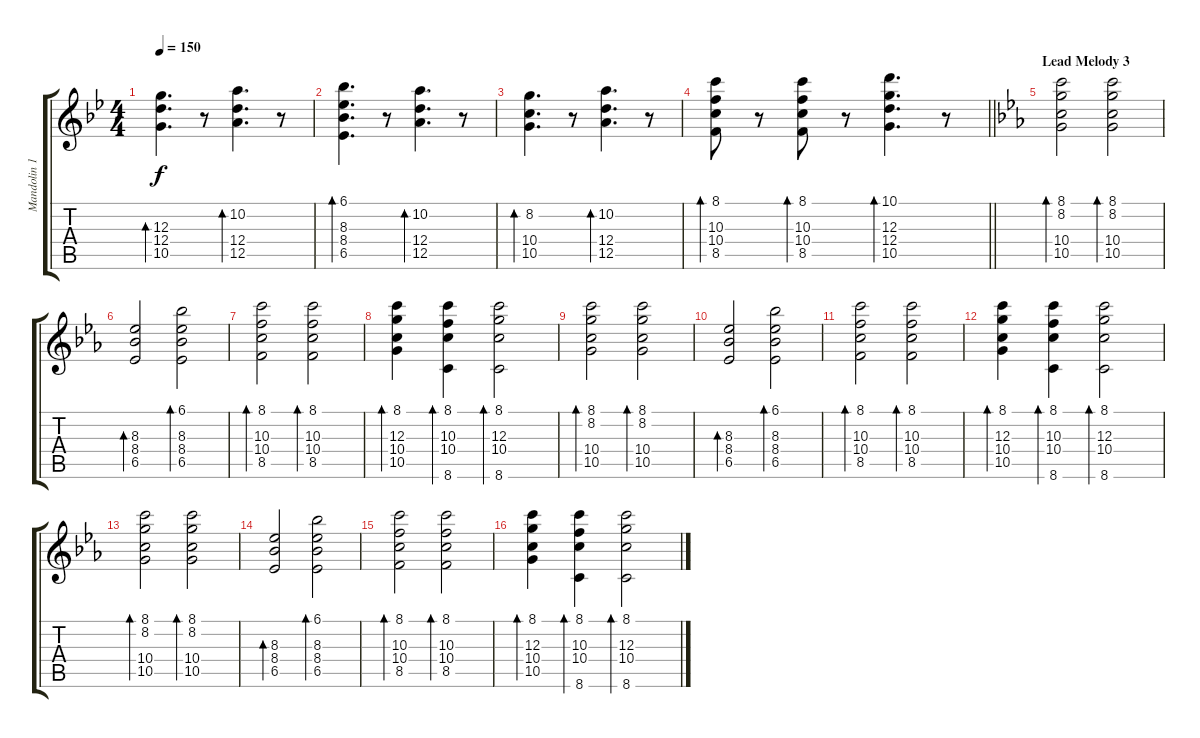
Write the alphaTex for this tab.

\track ("Mandolin 1 (Chords)" "Mandolin 1") {instrument acousticguitarsteel}
\staff {score tabs}
\tuning (E4 B3 G3 D3 A2 E2) {hide}
\ts (4 4)
\tempo 150
\clef g2
\ks gminor
(12.3 12.4 10.5).4{d bd 60 dy f} r.8 (10.2 12.4 12.5).4{d bd 60} r.8 |
(6.1 8.3 8.4 6.5).4{d bd 60} r.8 (10.2 12.4 12.5).4{d bd 60} r.8 |
(8.2 10.4 10.5).4{d bd 60} r.8 (10.2 12.4 12.5).4{d bd 60} r.8 |
\barLineRight lightlight
(8.1 10.3 10.4 8.5).8{bd 60} r.8 (8.1 10.3 10.4 8.5).8{bd 60} r.8 (10.1 12.3 12.4 10.5).4{d bd 60} r.8 |
\section ("" "Lead Melody 3")
\ks cminor
(8.1 8.2 10.4 10.5).2{bd 120 volume 9} (8.1 8.2 10.4 10.5).2{bd 120} |
(8.3 8.4 6.5).2{bd 120} (6.1 8.3 8.4 6.5).2{bd 120} |
(8.1 10.3 10.4 8.5).2{bd 120} (8.1 10.3 10.4 8.5).2{bd 120} |
(8.1 12.3 10.4 10.5).4{bd 120} (8.1 10.3 10.4 8.6).4{bd 120} (8.1 12.3 10.4 8.6).2{bd 120} |
(8.1 8.2 10.4 10.5).2{bd 120} (8.1 8.2 10.4 10.5).2{bd 120} |
(8.3 8.4 6.5).2{bd 120} (6.1 8.3 8.4 6.5).2{bd 120} |
(8.1 10.3 10.4 8.5).2{bd 120} (8.1 10.3 10.4 8.5).2{bd 120} |
(8.1 12.3 10.4 10.5).4{bd 120} (8.1 10.3 10.4 8.6).4{bd 120} (8.1 12.3 10.4 8.6).2{bd 120} |
(8.1 8.2 10.4 10.5).2{bd 120} (8.1 8.2 10.4 10.5).2{bd 120} |
(8.3 8.4 6.5).2{bd 120} (6.1 8.3 8.4 6.5).2{bd 120} |
(8.1 10.3 10.4 8.5).2{bd 120} (8.1 10.3 10.4 8.5).2{bd 120} |
(8.1 12.3 10.4 10.5).4{bd 120} (8.1 10.3 10.4 8.6).4{bd 120} (8.1 12.3 10.4 8.6).2{bd 120}
